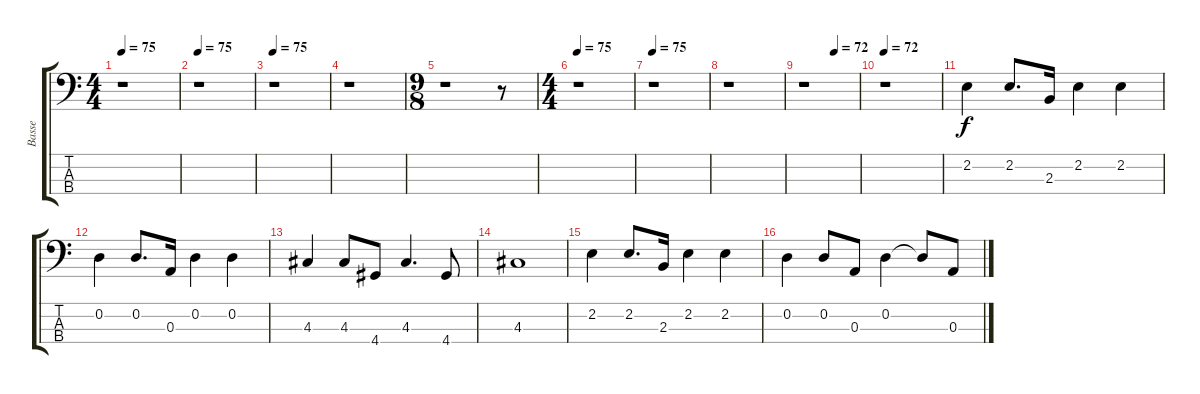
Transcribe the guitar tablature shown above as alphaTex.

\track ("Basse" "Basse") {instrument electricbassfinger}
\staff {score tabs}
\tuning (G2 D2 A1 E1) {hide}
\ts (4 4)
\tempo 75
\clef f4
\ks c
r.1{dy f} |
\tempo 75
r.1 |
\tempo 75
r.1 |
r.1 |
\ts (9 8)
r.1 r.8 |
\ts (4 4)
\tempo 75
r.1 |
\tempo 75
r.1 |
r.1 |
\tempo (72 0.5625)
r.1 |
\tempo 72
r.1 |
2.2.4 2.2.8{d} 2.3.16 2.2.4 2.2.4 |
0.2.4 0.2.8{d} 0.3.16 0.2.4 0.2.4 |
4.3.4 4.3.8 4.4.8 4.3.4{d} 4.4.8 |
4.3.1 |
2.2.4 2.2.8{d} 2.3.16 2.2.4 2.2.4 |
0.2.4 0.2.8 0.3.8 0.2.4 0.2{t}.8 0.3.8
